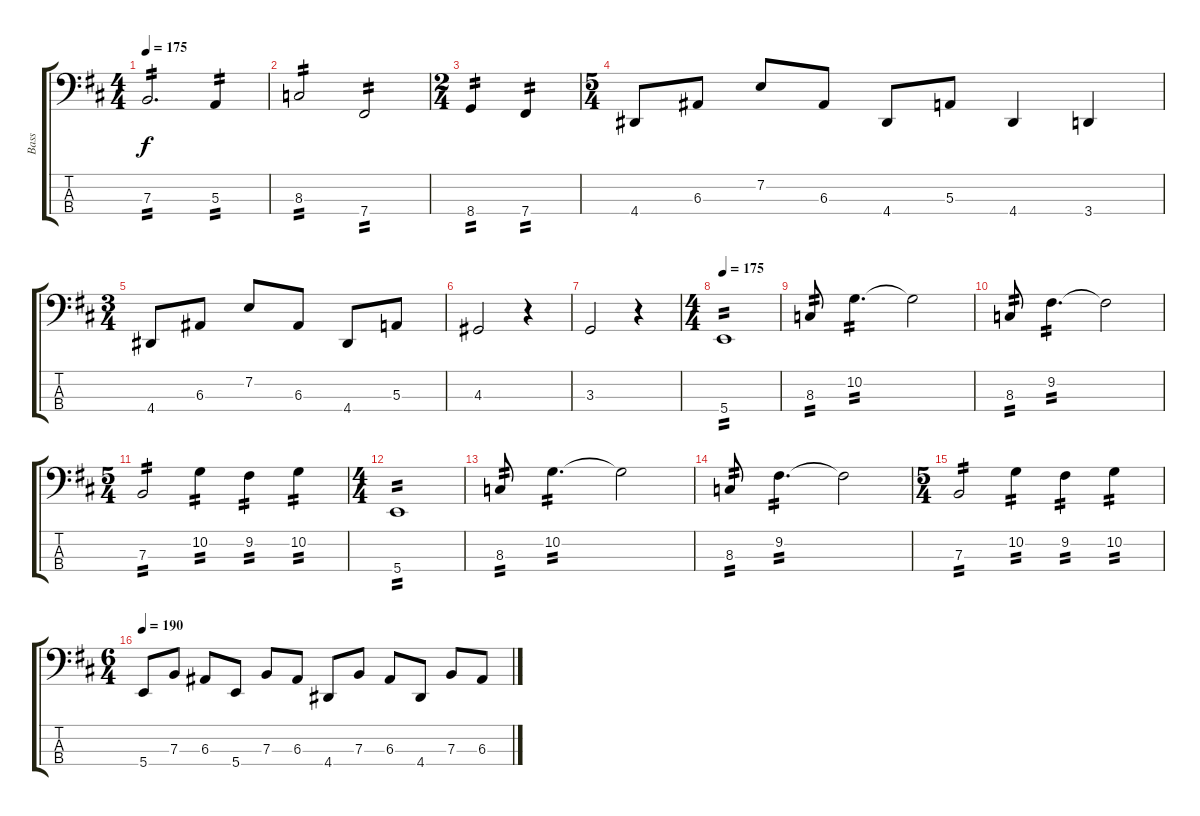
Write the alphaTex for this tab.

\track ("Bass" "Bass") {instrument electricbasspick}
\staff {score tabs}
\tuning (D2 A1 E1 B0) {hide}
\ts (4 4)
\tempo 175
\clef f4
\ks bminor
7.3.2{d tp 2 dy f} 5.3.4{tp 2} |
8.3.2{tp 2} 7.4.2{tp 2} |
\ts (2 4)
8.4.4{tp 2} 7.4.4{tp 2} |
\ts (5 4)
4.4.8 6.3.8 7.2.8 6.3.8 4.4.8 5.3.8 4.4.4 3.4.4 |
\ts (3 4)
4.4.8 6.3.8 7.2.8 6.3.8 4.4.8 5.3.8 |
4.3.2 r.4 |
3.3.2 r.4 |
\ts (4 4)
\tempo 175
5.4.1{tp 2} |
8.3.8{tp 2} 10.2.4{d tp 2} 10.2{t}.2 |
8.3.8{tp 2} 9.2.4{d tp 2} 9.2{t}.2 |
\ts (5 4)
7.3.2{tp 2} 10.2.4{tp 2} 9.2.4{tp 2} 10.2.4{tp 2} |
\ts (4 4)
5.4.1{tp 2} |
8.3.8{tp 2} 10.2.4{d tp 2} 10.2{t}.2 |
8.3.8{tp 2} 9.2.4{d tp 2} 9.2{t}.2 |
\ts (5 4)
7.3.2{tp 2} 10.2.4{tp 2} 9.2.4{tp 2} 10.2.4{tp 2} |
\ts (6 4)
\tempo 190
5.4.8 7.3.8 6.3.8 5.4.8 7.3.8 6.3.8 4.4.8 7.3.8 6.3.8 4.4.8 7.3.8 6.3.8
